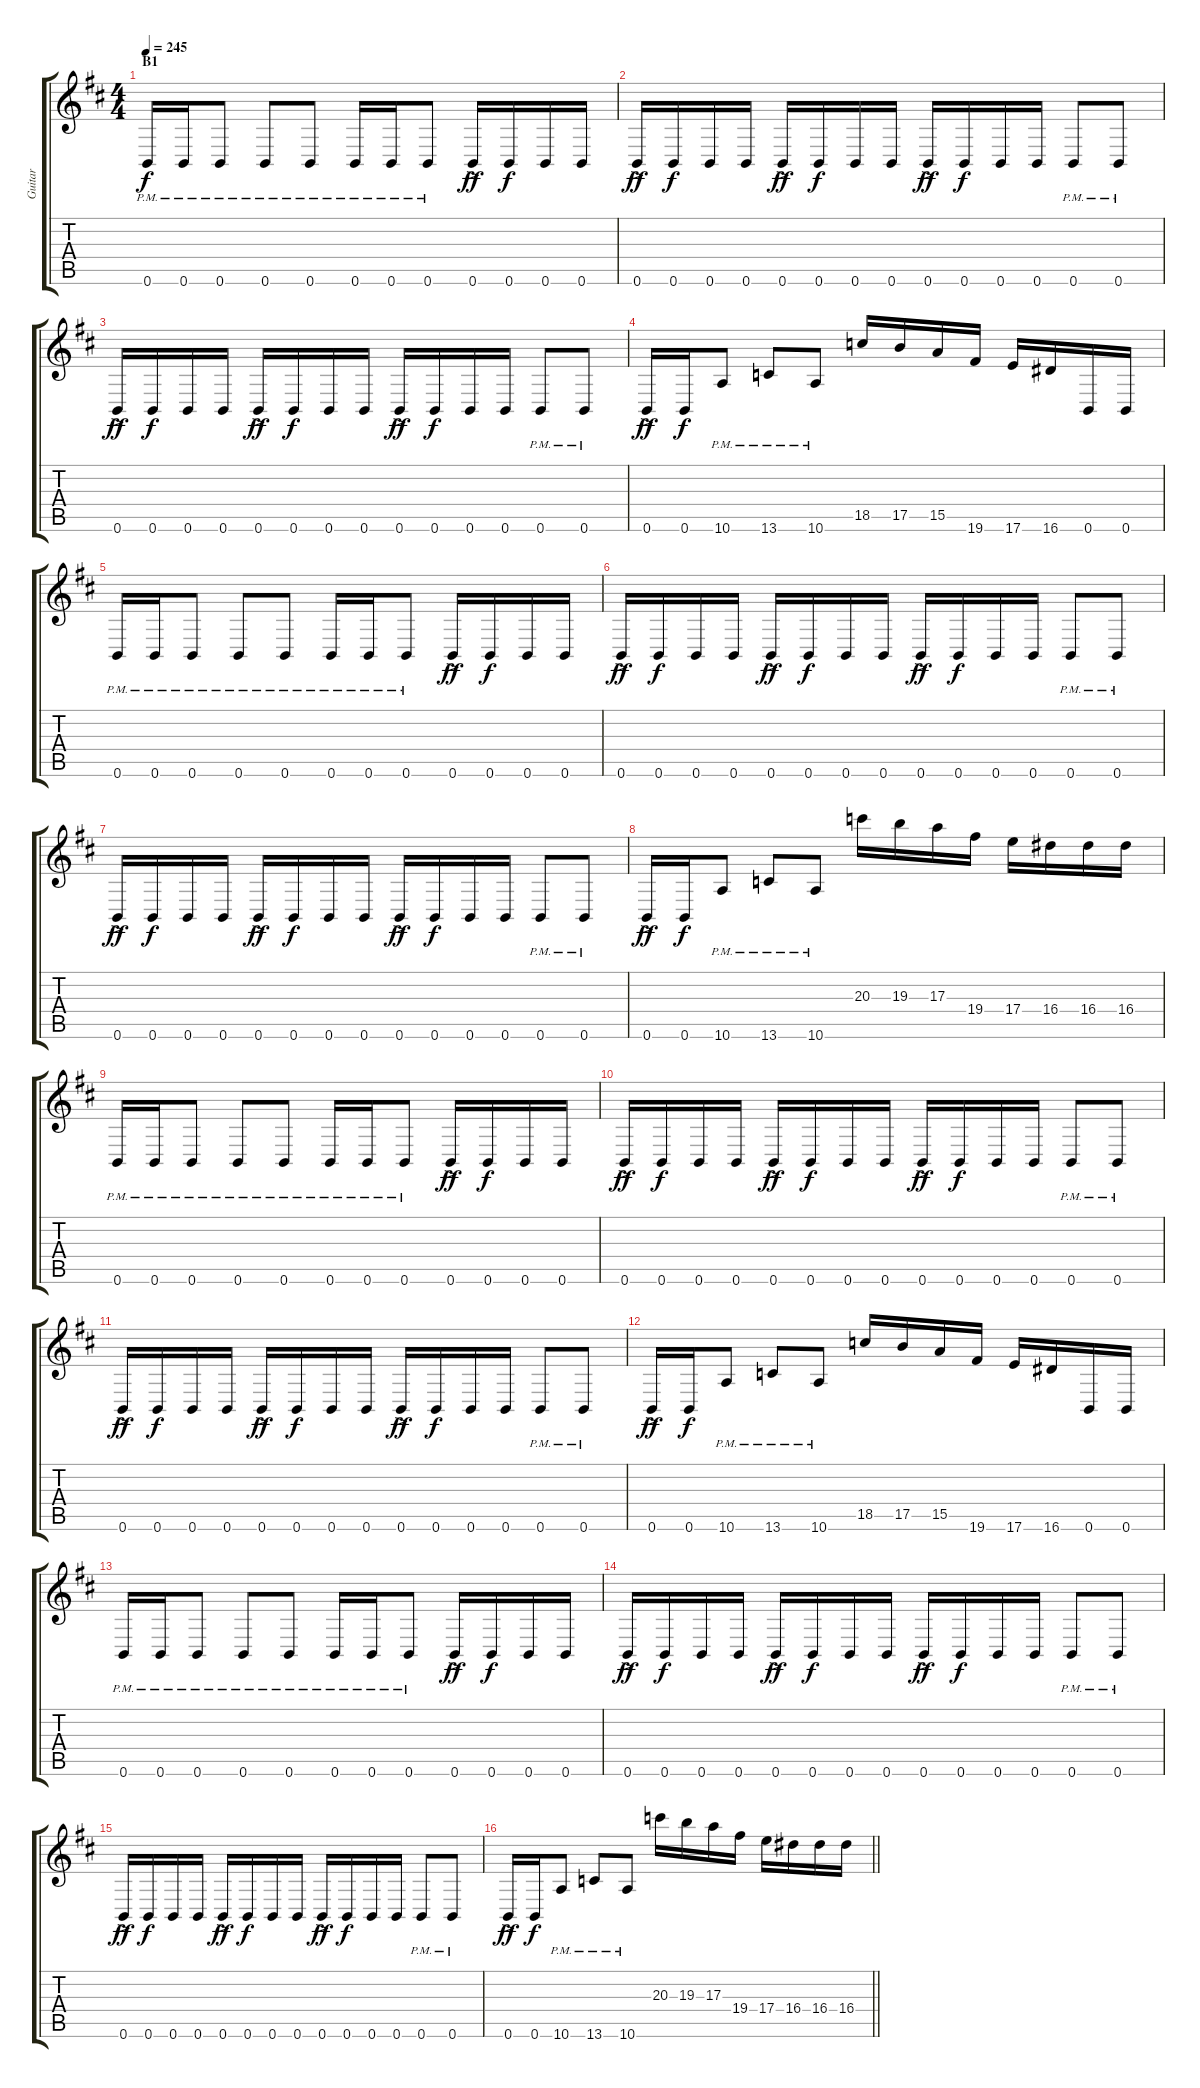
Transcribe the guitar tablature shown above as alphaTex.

\track ("Guitar" "Guitar") {instrument distortionguitar}
\staff {score tabs}
\tuning (Db4 Ab3 E3 B2 Gb2 B1) {hide}
\ts (4 4)
\section ("" "B1")
\tempo 245
\clef g2
\ks bminor
0.6{pm}.16{dy f} 0.6{pm}.16 0.6{pm}.8 0.6{pm}.8 0.6{pm}.8 0.6{pm}.16 0.6{pm}.16 0.6{pm}.8 0.6{ac}.16{dy ff} 0.6.16{dy f} 0.6.16 0.6.16 |
0.6{ac}.16{dy ff} 0.6.16{dy f} 0.6.16 0.6.16 0.6{ac}.16{dy ff} 0.6.16{dy f} 0.6.16 0.6.16 0.6{ac}.16{dy ff} 0.6.16{dy f} 0.6.16 0.6.16 0.6{pm}.8 0.6{pm}.8 |
0.6{ac}.16{dy ff} 0.6.16{dy f} 0.6.16 0.6.16 0.6{ac}.16{dy ff} 0.6.16{dy f} 0.6.16 0.6.16 0.6{ac}.16{dy ff} 0.6.16{dy f} 0.6.16 0.6.16 0.6{pm}.8 0.6{pm}.8 |
0.6{ac}.16{dy ff} 0.6.16{dy f} 10.6{pm}.8 13.6{pm}.8 10.6{pm}.8 18.5.16 17.5.16 15.5.16 19.6.16 17.6.16 16.6.16 0.6.16 0.6.16 |
0.6{pm}.16 0.6{pm}.16 0.6{pm}.8 0.6{pm}.8 0.6{pm}.8 0.6{pm}.16 0.6{pm}.16 0.6{pm}.8 0.6{ac}.16{dy ff} 0.6.16{dy f} 0.6.16 0.6.16 |
0.6{ac}.16{dy ff} 0.6.16{dy f} 0.6.16 0.6.16 0.6{ac}.16{dy ff} 0.6.16{dy f} 0.6.16 0.6.16 0.6{ac}.16{dy ff} 0.6.16{dy f} 0.6.16 0.6.16 0.6{pm}.8 0.6{pm}.8 |
0.6{ac}.16{dy ff} 0.6.16{dy f} 0.6.16 0.6.16 0.6{ac}.16{dy ff} 0.6.16{dy f} 0.6.16 0.6.16 0.6{ac}.16{dy ff} 0.6.16{dy f} 0.6.16 0.6.16 0.6{pm}.8 0.6{pm}.8 |
0.6{ac}.16{dy ff} 0.6.16{dy f} 10.6{pm}.8 13.6{pm}.8 10.6{pm}.8 20.3.16 19.3.16 17.3.16 19.4.16 17.4.16 16.4.16 16.4.16 16.4.16 |
0.6{pm}.16 0.6{pm}.16 0.6{pm}.8 0.6{pm}.8 0.6{pm}.8 0.6{pm}.16 0.6{pm}.16 0.6{pm}.8 0.6{ac}.16{dy ff} 0.6.16{dy f} 0.6.16 0.6.16 |
0.6{ac}.16{dy ff} 0.6.16{dy f} 0.6.16 0.6.16 0.6{ac}.16{dy ff} 0.6.16{dy f} 0.6.16 0.6.16 0.6{ac}.16{dy ff} 0.6.16{dy f} 0.6.16 0.6.16 0.6{pm}.8 0.6{pm}.8 |
0.6{ac}.16{dy ff} 0.6.16{dy f} 0.6.16 0.6.16 0.6{ac}.16{dy ff} 0.6.16{dy f} 0.6.16 0.6.16 0.6{ac}.16{dy ff} 0.6.16{dy f} 0.6.16 0.6.16 0.6{pm}.8 0.6{pm}.8 |
0.6{ac}.16{dy ff} 0.6.16{dy f} 10.6{pm}.8 13.6{pm}.8 10.6{pm}.8 18.5.16 17.5.16 15.5.16 19.6.16 17.6.16 16.6.16 0.6.16 0.6.16 |
0.6{pm}.16 0.6{pm}.16 0.6{pm}.8 0.6{pm}.8 0.6{pm}.8 0.6{pm}.16 0.6{pm}.16 0.6{pm}.8 0.6{ac}.16{dy ff} 0.6.16{dy f} 0.6.16 0.6.16 |
0.6{ac}.16{dy ff} 0.6.16{dy f} 0.6.16 0.6.16 0.6{ac}.16{dy ff} 0.6.16{dy f} 0.6.16 0.6.16 0.6{ac}.16{dy ff} 0.6.16{dy f} 0.6.16 0.6.16 0.6{pm}.8 0.6{pm}.8 |
0.6{ac}.16{dy ff} 0.6.16{dy f} 0.6.16 0.6.16 0.6{ac}.16{dy ff} 0.6.16{dy f} 0.6.16 0.6.16 0.6{ac}.16{dy ff} 0.6.16{dy f} 0.6.16 0.6.16 0.6{pm}.8 0.6{pm}.8 |
\barLineRight lightlight
0.6{ac}.16{dy ff} 0.6.16{dy f} 10.6{pm}.8 13.6{pm}.8 10.6{pm}.8 20.3.16 19.3.16 17.3.16 19.4.16 17.4.16 16.4.16 16.4.16 16.4.16
